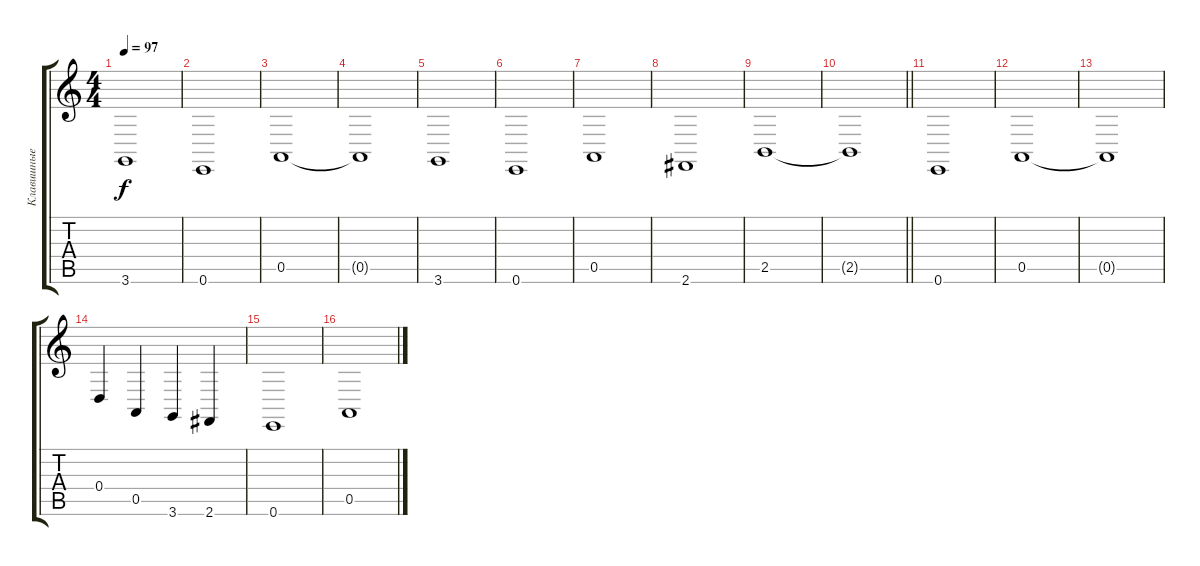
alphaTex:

\track ("Клавишные I" "Клавишные ") {instrument acousticgrandpiano}
\staff {score tabs}
\tuning (E4 B3 G3 D3 A2 E2) {hide}
\ts (4 4)
\tempo 97
\clef g2
\ks c
3.6.1{dy f} |
0.6.1 |
0.5.1 |
0.5{t}.1 |
3.6.1 |
0.6.1 |
0.5.1 |
2.6.1 |
2.5.1 |
\barLineRight lightlight
2.5{t}.1 |
0.6.1 |
0.5.1 |
0.5{t}.1 |
0.4.4 0.5.4 3.6.4 2.6.4 |
0.6.1 |
0.5.1
